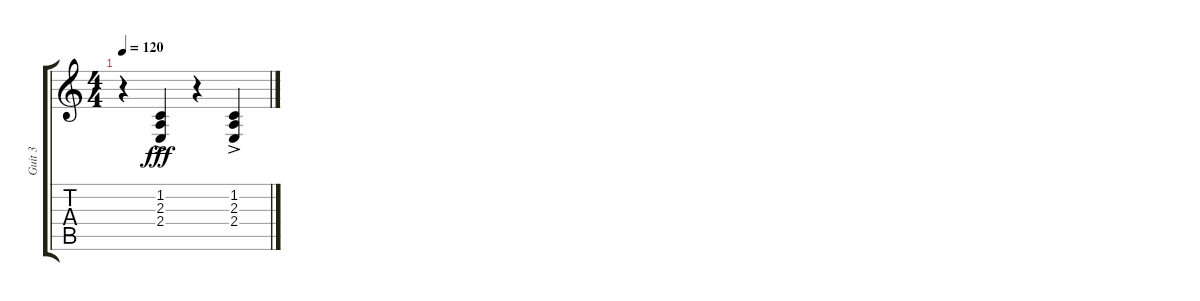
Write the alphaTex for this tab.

\track ("Guit 3" "Guit 3") {instrument acousticgrandpiano}
\staff {score tabs}
\tuning (E4 B3 G3 D3 A2 E2) {hide}
\ts (4 4)
\tempo 120
\clef g2
\ks c
r.4{dy fff} (1.2{ac} 2.3{ac} 2.4{ac}).4 r.4 (1.2{ac} 2.3{ac} 2.4{ac}).4
